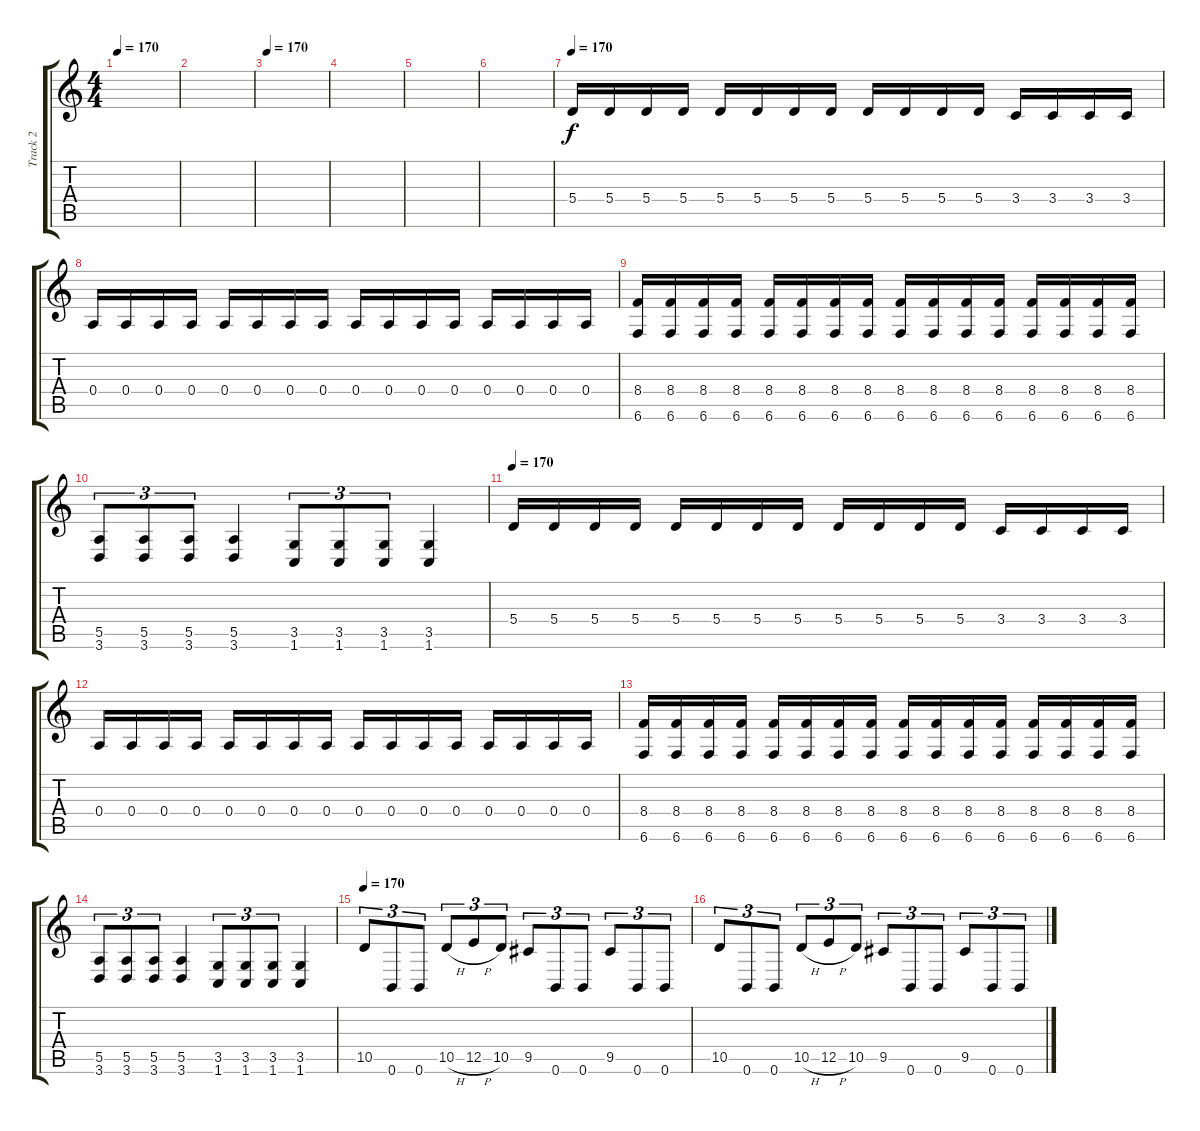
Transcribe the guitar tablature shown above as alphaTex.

\track ("Track 2" "Track 2") {instrument distortionguitar}
\staff {score tabs}
\tuning (B3 Gb3 D3 A2 E2 B1) {hide}
\ts (4 4)
\tempo 170
\clef g2
\ks c
|
|
\tempo 170
|
|
|
|
\tempo 170
5.4.16 5.4.16 5.4.16 5.4.16 5.4.16 5.4.16 5.4.16 5.4.16 5.4.16 5.4.16 5.4.16 5.4.16 3.4.16 3.4.16 3.4.16 3.4.16 |
0.4.16 0.4.16 0.4.16 0.4.16 0.4.16 0.4.16 0.4.16 0.4.16 0.4.16 0.4.16 0.4.16 0.4.16 0.4.16 0.4.16 0.4.16 0.4.16 |
(8.4 6.6).16 (8.4 6.6).16 (8.4 6.6).16 (8.4 6.6).16 (8.4 6.6).16 (8.4 6.6).16 (8.4 6.6).16 (8.4 6.6).16 (8.4 6.6).16 (8.4 6.6).16 (8.4 6.6).16 (8.4 6.6).16 (8.4 6.6).16 (8.4 6.6).16 (8.4 6.6).16 (8.4 6.6).16 |
(5.5 3.6).8{tu (3 2)} (5.5 3.6).8{tu (3 2)} (5.5 3.6).8{tu (3 2)} (5.5 3.6).4 (3.5 1.6).8{tu (3 2)} (3.5 1.6).8{tu (3 2)} (3.5 1.6).8{tu (3 2)} (3.5 1.6).4 |
\tempo 170
5.4.16 5.4.16 5.4.16 5.4.16 5.4.16 5.4.16 5.4.16 5.4.16 5.4.16 5.4.16 5.4.16 5.4.16 3.4.16 3.4.16 3.4.16 3.4.16 |
0.4.16 0.4.16 0.4.16 0.4.16 0.4.16 0.4.16 0.4.16 0.4.16 0.4.16 0.4.16 0.4.16 0.4.16 0.4.16 0.4.16 0.4.16 0.4.16 |
(8.4 6.6).16 (8.4 6.6).16 (8.4 6.6).16 (8.4 6.6).16 (8.4 6.6).16 (8.4 6.6).16 (8.4 6.6).16 (8.4 6.6).16 (8.4 6.6).16 (8.4 6.6).16 (8.4 6.6).16 (8.4 6.6).16 (8.4 6.6).16 (8.4 6.6).16 (8.4 6.6).16 (8.4 6.6).16 |
(5.5 3.6).8{tu (3 2)} (5.5 3.6).8{tu (3 2)} (5.5 3.6).8{tu (3 2)} (5.5 3.6).4 (3.5 1.6).8{tu (3 2)} (3.5 1.6).8{tu (3 2)} (3.5 1.6).8{tu (3 2)} (3.5 1.6).4 |
\tempo 170
10.5.8{tu (3 2)} 0.6.8{tu (3 2)} 0.6.8{tu (3 2)} 10.5{h}.8{tu (3 2)} 12.5{h}.8{tu (3 2)} 10.5.8{tu (3 2)} 9.5.8{tu (3 2)} 0.6.8{tu (3 2)} 0.6.8{tu (3 2)} 9.5.8{tu (3 2)} 0.6.8{tu (3 2)} 0.6.8{tu (3 2)} |
10.5.8{tu (3 2)} 0.6.8{tu (3 2)} 0.6.8{tu (3 2)} 10.5{h}.8{tu (3 2)} 12.5{h}.8{tu (3 2)} 10.5.8{tu (3 2)} 9.5.8{tu (3 2)} 0.6.8{tu (3 2)} 0.6.8{tu (3 2)} 9.5.8{tu (3 2)} 0.6.8{tu (3 2)} 0.6.8{tu (3 2)}
